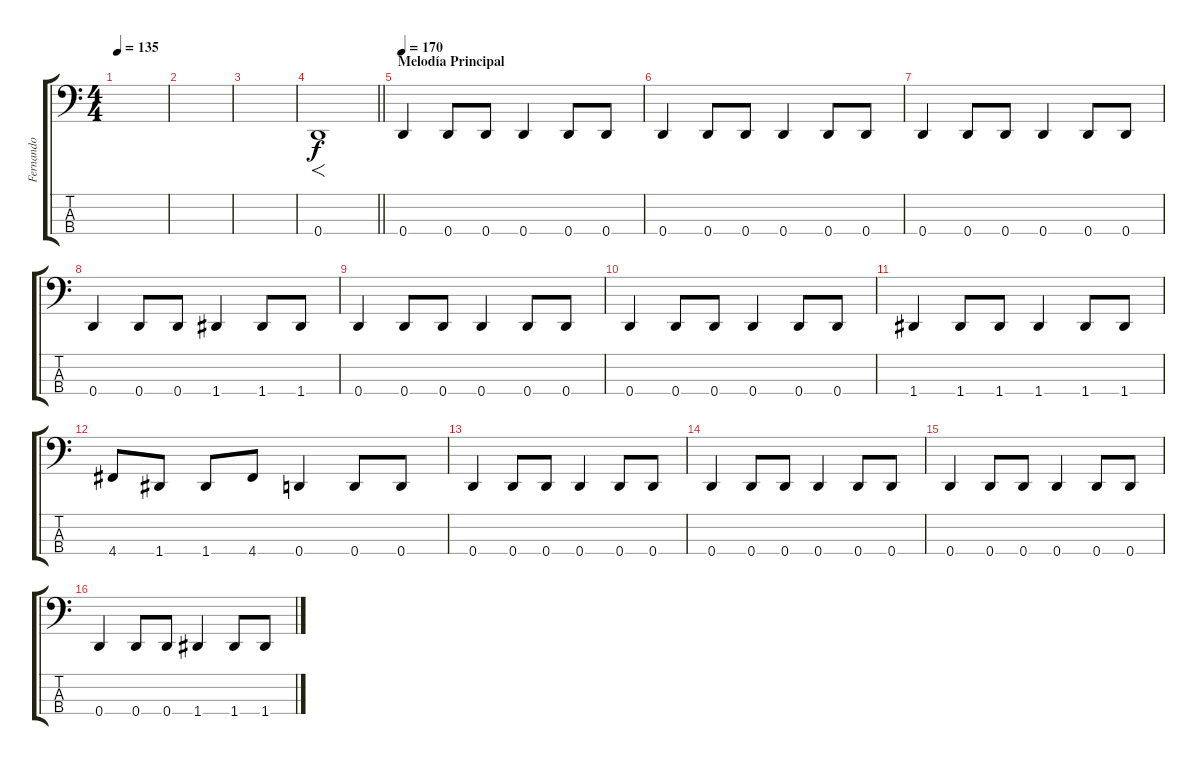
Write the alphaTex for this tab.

\track ("Fernando" "Fernando") {instrument electricbassfinger}
\staff {score tabs}
\tuning (F2 C2 G1 D1) {hide}
\ts (4 4)
\tempo 135
\clef f4
\ks c
|
|
|
\barLineRight lightlight
0.4.1{f} |
\section ("" "Melodía Principal")
\tempo 170
0.4.4 0.4.8 0.4.8 0.4.4 0.4.8 0.4.8 |
0.4.4 0.4.8 0.4.8 0.4.4 0.4.8 0.4.8 |
0.4.4 0.4.8 0.4.8 0.4.4 0.4.8 0.4.8 |
0.4.4 0.4.8 0.4.8 1.4.4 1.4.8 1.4.8 |
0.4.4 0.4.8 0.4.8 0.4.4 0.4.8 0.4.8 |
0.4.4 0.4.8 0.4.8 0.4.4 0.4.8 0.4.8 |
1.4.4 1.4.8 1.4.8 1.4.4 1.4.8 1.4.8 |
4.4.8 1.4.8 1.4.8 4.4.8 0.4.4 0.4.8 0.4.8 |
0.4.4 0.4.8 0.4.8 0.4.4 0.4.8 0.4.8 |
0.4.4 0.4.8 0.4.8 0.4.4 0.4.8 0.4.8 |
0.4.4 0.4.8 0.4.8 0.4.4 0.4.8 0.4.8 |
0.4.4 0.4.8 0.4.8 1.4.4 1.4.8 1.4.8
